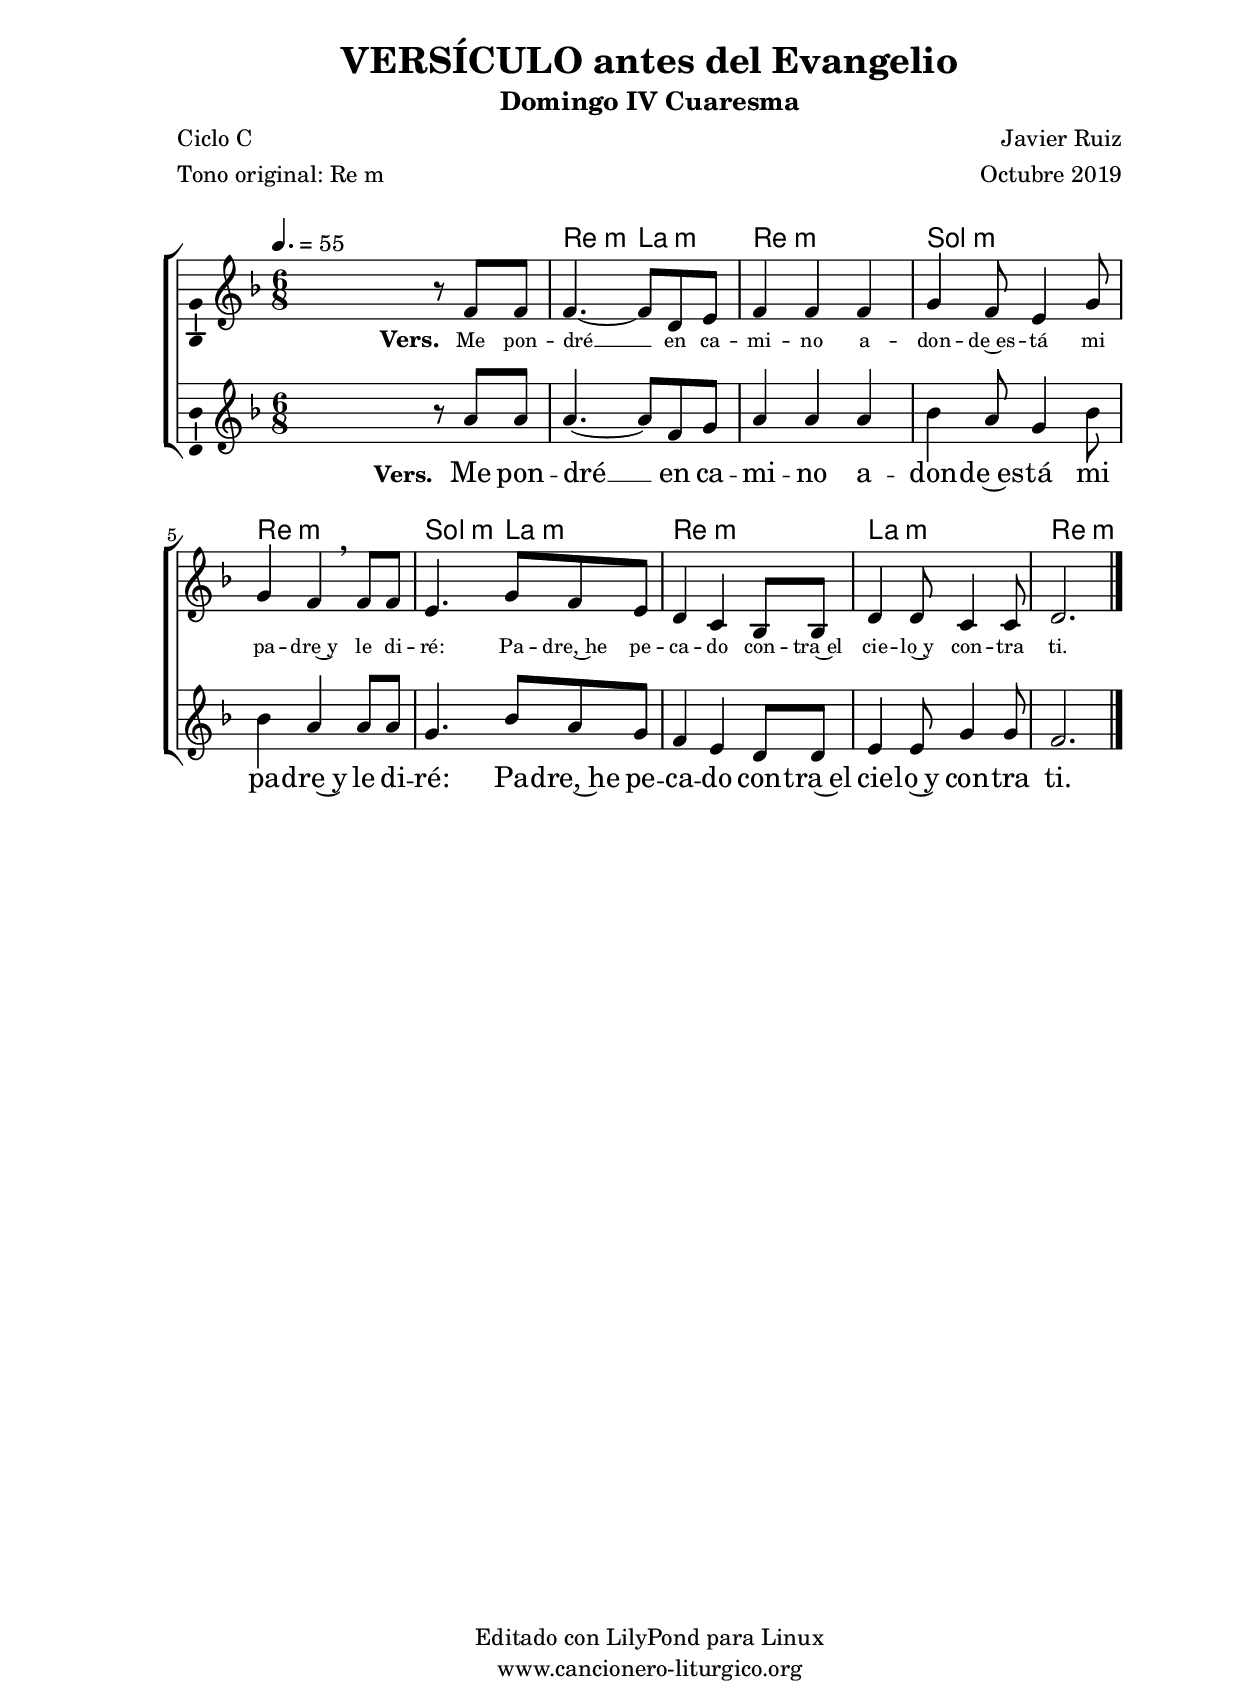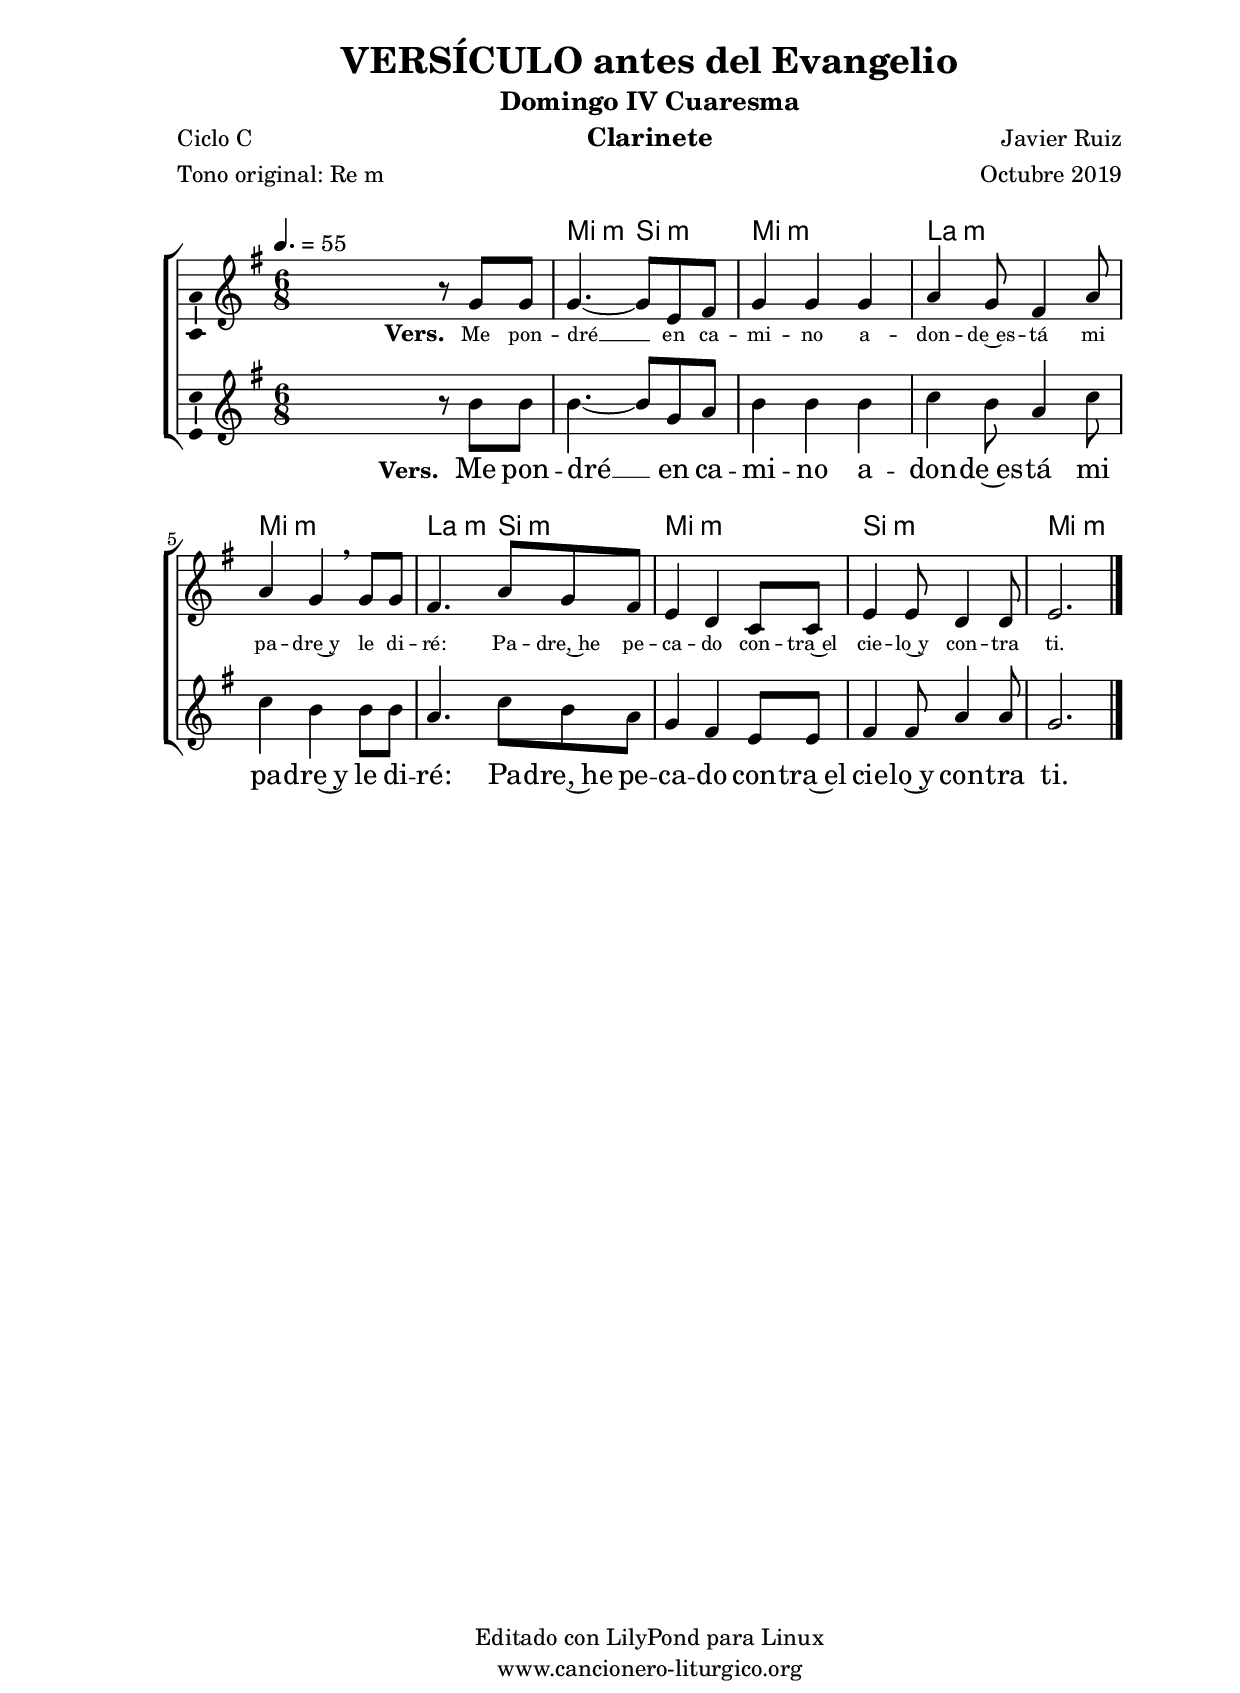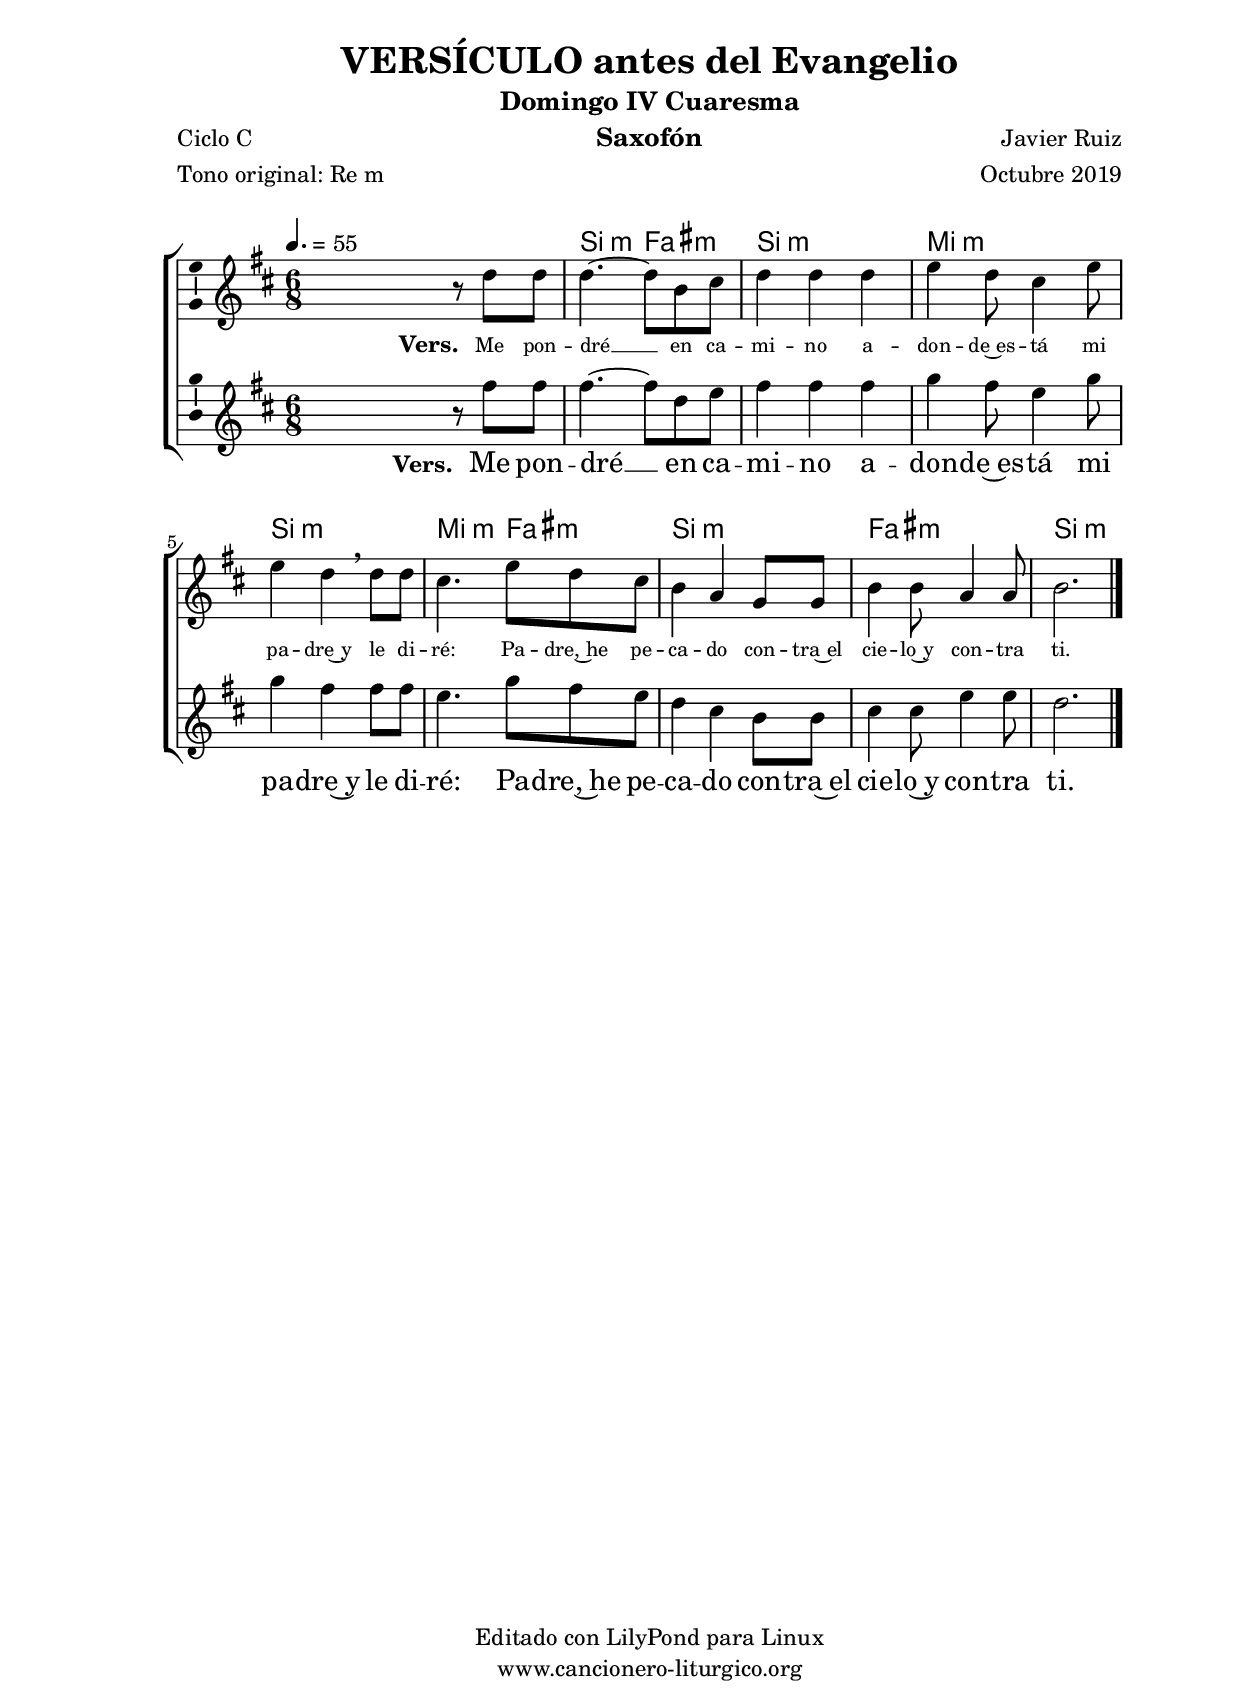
%
%para convertir .midi en .wav:
%timidity filename.midi -Ow -o finename.wav
%
%
%Para convertir de .wav a .mp3:
%lame -h -m j filename.wav
%
%
%para escuchar el midi:
%timidity nombrefichero.midi
%


%versión de lilypond para la que se ha escrito esta partitura:
\version "2.16.0"

	%Tamaño papel
	#(set-default-paper-size "a4")
	%Tamaño partitura
	#(set-global-staff-size 20)
	%No responde al pulsar sobre una nota
	#(ly:set-option 'point-and-click #f)

%parámetros del encabezamiento:
\header {
	title = "VERSÍCULO antes del Evangelio"
	subtitle = "Domingo IV Cuaresma"
	composer = "Javier Ruiz"
	poet = "Ciclo C"
	meter = "Tono original: Re m"
	arranger = "Octubre 2019"
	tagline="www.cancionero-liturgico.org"
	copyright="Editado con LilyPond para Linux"
	}

%parámetros asociados al papel:
\paper  {
	oddHeaderMarkup = \markup {\fill-line { \on-the-fly #not-first-page \fromproperty #'header:title \on-the-fly #not-first-page \fromproperty #'header:composer }}
	evenHeaderMarkup = \markup {\fill-line { \fromproperty #'header:composer \fromproperty #'header:title }}
	#(set-paper-size "a4")
	print-page-number = ##f
	first-page-number = 1
	print-first-page-number = ##f
%	head-separation = 3.0 \cm
	top-margin = 1.5 \cm
%	top-margin = 2.0 \cm
%%%	bottom-margin = 0.5\cm
	bottom-margin = 0.2\cm
	left-margin = 3.0 \cm
	line-width = 16.0 \cm 
	indent = 0\mm
	interscoreline = 2.\mm
	between-system-space = 15\mm
%	para que las partituras no llenen la hoja:
	ragged-bottom = ##t
%	idem para la última hoja:
	ragged-last-bottom = ##f
%	para que las partituras llenen el ancho del papel:
	ragged-last = ##f
	after-title-space = 2.5 \cm
%page-count=2
system-count=2

	%Flexible Vertical Spacing
%	markup-markup-spacing =
%	#'((basic-distance . 15) (minimum-distance . 15) (padding . 3))
	markup-system-spacing =
	#'((basic-distance . 15) (minimum-distance . 15) (padding . 3))
	system-system-spacing =
	#'((basic-distance . 15) (minimum-distance . 15) (padding . 3))
	score-system-spacing =
	#'((basic-distance . 15) (minimum-distance . 15) (padding . 5))
%	top-system-spacing = % header
%	#'((basic-distance . 8) (minimum-distance . 0) (padding . 0))
%	top-markup-spacing =
%	#'((basic-distance . 20) (minimum-distance . 20) (padding . 0))
	last-bottom-spacing = % footer
	#'((basic-distance . 5) (minimum-distance . 5) (padding . 0))
%	score-markup-spacing =
%	#'((basic-distance . 16) (minimum-distance . 13) (padding . 0))

	}


%parámetros que afectan a toda la partitura:
global =  {
	%clave de sol (G):
	\clef G
	%armadura:
%	\transpose ees f
	\key d \minor
	\tempo 4.=55
	\set Score.tempoHideNote = ##f
	}


acordes = {
	\italianChords
	\chordmode {
%	\transpose ees f
{

s2.
d4.:m a:m d2.:m g:m d:m g4.:m a:m d2.:m a2.:m d2.:m

	}
	}
}


melodiatrompeta = 
%	\transpose ees f
{

	\relative c''{
	\time 6/8

s4. r4.
r2.
f4 a g8 f
e4. g
f2.
r2.
d4 f e8 d
c4. e
f2.

}
	\bar "|."
	}


melodiatres = 
%	\transpose ees f
{

	\relative c''{
	\time 6/8

s4 s8 r8 f,8 f
f4.~f8 d e
f4 f f
g4 f8 e4 g8
g4 f \breathe f8 f
e4. g8 f e
d4 c bes8 bes
d4 d8 c4 c8
d2.

}

	\bar "|."
	}


melodiabajo = 
%	\transpose ees f
{

	%clave de fa (F):
	\clef F

	\relative c{
	\time 6/8

s4. r4 r8
d4 d8 a'4 a8
d,4 d e8 d
g4 g8 g f e
f4 e d
bes4 bes8 c4 c8
d4 d g8 f
e4 f8 g f e
d2.

}
	\bar "|."
	}


melodia = 
%	\transpose ees f
{

	\relative c'{
	\time 6/8

s4 s8 r8 a'8 a
a4.~a8 f g
a4 a a4
bes4 a8 g4 bes8
bes4 a \noBeam a8 a
g4. bes8 a g
f4 e d8 d
e4 e8 g4 g8
f2.

}
	\bar "|."
	}


texto = \lyricmode {
\set stanza =#"Vers. " Me pon -- dré __ en ca -- mi -- no
a -- don -- de~es -- tá mi pa -- dre~y le di -- ré:
Pa -- dre,~he pe -- ca -- do
con -- tra~el cie -- lo~y con -- tra ti.

	}

textotres = \lyricmode {
\override LyricText #'font-size = #-1
\set stanza =#"Vers. " Me pon -- dré __ en ca -- mi -- no
a -- don -- de~es -- tá mi pa -- dre~y le di -- ré:
Pa -- dre,~he pe -- ca -- do
con -- tra~el cie -- lo~y con -- tra ti.

	}


acordesStaff = \context ChordNames = acordesStaff <<
	\set Staff.midiInstrument = #"choir aahs"
	\set Staff.midiMinimumVolume = #0.3
	\set Staff.midiMaximumVolume = #0.5
	\set chordChanges = ##f
	\acordes
	>>

voztrompetaStaff = \context Voice = voztrompetaStaff
<<
	\override Staff.StaffSymbol #'staff-space = #(magstep -0.35)
	\set Staff.midiInstrument = #"trumpet"
	\set Staff.midiMinimumVolume = #0.4
	\set Staff.midiMaximumVolume = #0.6
	\global
	\melodiatrompeta
	>>

voztresStaff = \context Voice = voztresStaff
\with {\consists "Ambitus_engraver"}
<<
%	\override Staff.StaffSymbol #'staff-space = #(magstep -0.35)
	\set Staff.midiInstrument = #"violin"
	\set Staff.midiMinimumVolume = #0.6
	\set Staff.midiMaximumVolume = #0.8
	\global
	\relative c' \melodiatres
	>>

vozStaff = \context Voice = vozStaff
\with {\consists "Ambitus_engraver"}
<<
%	\set Staff.instrumentName = ""
%	\set Staff.shortInstrumentName = ""
%	\set Staff.midiInstrument = #"clarinet"
%	\set Staff.midiInstrument = #"cello"
	\set Staff.midiInstrument = #"flute"
%	\set Staff.midiInstrument = #"electric guitar (jazz)"
%	\set Staff.midiInstrument = #"english horn"
%	\set Staff.midiInstrument = #"violin"
%	\set Staff.midiInstrument = #"glockenspiel"
	\set Staff.midiMinimumVolume = #0.8
	\set Staff.midiMaximumVolume = #1.0
	\global
	\melodia
	>>

vozbajoStaff = \context Voice = vozbajoStaff
<<
	\override Staff.StaffSymbol #'staff-space = #(magstep -0.35)
	\set Staff.midiInstrument = #"english horn"
	\set Staff.midiMinimumVolume = #0.6
	\set Staff.midiMaximumVolume = #0.8
	\global
	\melodiabajo
	>>

textoStaff = \context Lyrics = textoStaff <<
	\lyricsto vozStaff \texto
	>>

textotresStaff = \context Lyrics = textotresStaff <<
	\lyricsto voztresStaff \textotres
	>>


\book {
	\score {
		<<
		\context ChoirStaff {
%			\override StaffGroup.SystemStartBracket #'collapse-height = #1
%			\override Score.SystemStartBar #'collapse-height = #1
			<<
			\acordesStaff
%			\voztrompetaStaff
			\voztresStaff
			\textotresStaff
			\vozStaff
			\textoStaff
%			\vozbajoStaff
			>>
			}
		>>
		\layout {
	    		\context {
				\Lyrics
				\override LyricText #'font-size = #2
				}
	   		 \context {
				\Score
				\override StaffSymbol #'staff-space = #(magstep +3)
				}
			}
		}
	\score {
		\unfoldRepeats
		<<
		\context ChoirStaff {
			<<
			\acordesStaff
			\voztrompetaStaff
			\voztresStaff
			\vozStaff
			\vozbajoStaff
			>>
			}
		>>
		\midi {
	  		\context {
	  			\Score
				tempoWholesPerMinute = #(ly:make-moment 70 4)
				}
			}
		}
	}

%Partitura para clarinete
#(define output-suffix "C")
\book {
	\header{
		instrument = "Clarinete"
		}
	\score {
		<<
		\context ChoirStaff {
%			\override StaffGroup.SystemStartBracket #'collapse-height = #1
%			\override Score.SystemStartBar #'collapse-height = #1
\transpose c d
			<<
			\acordesStaff
%			\voztrompetaStaff
			\voztresStaff
			\textotresStaff
			\vozStaff
			\textoStaff
%			\vozbajoStaff
			>>
			}
		>>
		\layout {
	    		\context {
				\Lyrics
				\override LyricText #'font-size = #2
				}
	   		 \context {
				\Score
				\override StaffSymbol #'staff-space = #(magstep +3)
				}
			}
		}
	}

%Partitura para saxofón
#(define output-suffix "S")
\book {
	\header{
		instrument = "Saxofón"
		}
	\score {
		<<
		\context ChoirStaff {
%			\override StaffGroup.SystemStartBracket #'collapse-height = #1
%			\override Score.SystemStartBar #'collapse-height = #1
\transpose c a
			<<
			\acordesStaff
%			\voztrompetaStaff
			\voztresStaff
			\textotresStaff
			\vozStaff
			\textoStaff
%			\vozbajoStaff
			>>
			}
		>>
		\layout {
	    		\context {
				\Lyrics
				\override LyricText #'font-size = #2
				}
	   		 \context {
				\Score
				\override StaffSymbol #'staff-space = #(magstep +3)
				}
			}
		}
	}


